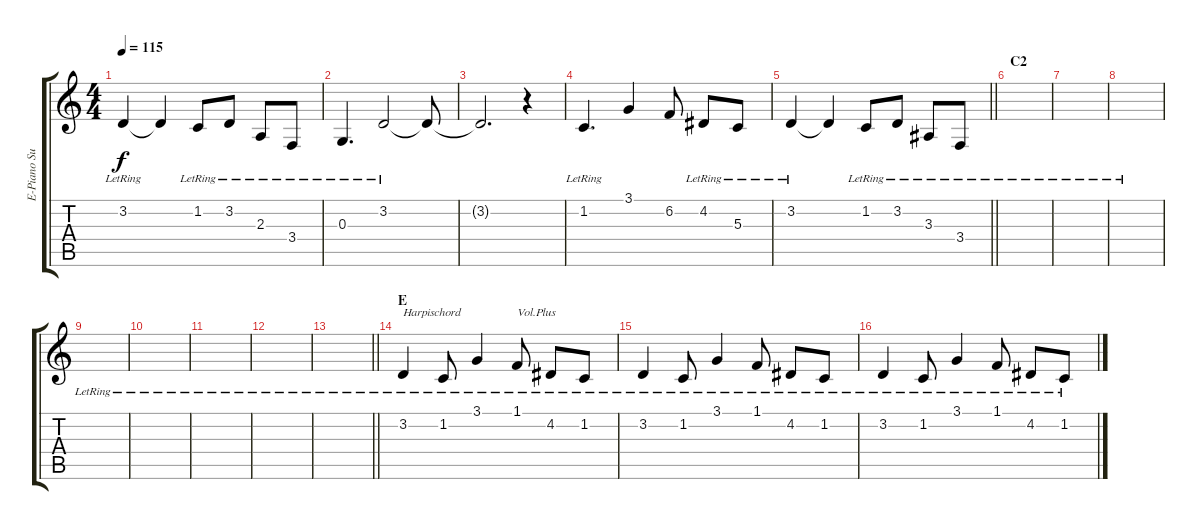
\track ("E-Piano Sustain" "E-Piano Su") {instrument honkytonkpiano}
\staff {score tabs}
\tuning (E4 B3 G3 D3 A2 E2) {hide}
\ts (4 4)
\tempo 115
\clef g2
\ks c
3.2{lr}.4{dy f} 3.2{t}.4 1.2{lr}.8 3.2{lr}.8 2.3{lr}.8 3.4{lr}.8 |
0.3{lr}.4{d} 3.2{lr}.2 3.2{t}.8 |
3.2{t}.2{d} r.4 |
1.2{lr}.4{d} 3.1.4 6.2.8 4.2{lr}.8 5.3{lr}.8 |
\barLineRight lightlight
3.2{lr}.4 3.2{t}.4 1.2{lr}.8 3.2{lr}.8 3.3{lr}.8 3.4{lr}.8 |
\section ("" "C2")
|
|
|
|
|
|
|
\barLineRight lightlight
|
\section ("" "E")
3.2{lr}.4{txt "Harpischord" volume 14 instrument harpsichord} 1.2{lr}.8 3.1{lr}.4 1.1{lr}.8{txt "Vol.Plus"} 4.2{lr}.8 1.2{lr}.8 |
3.2{lr}.4 1.2{lr}.8 3.1{lr}.4 1.1{lr}.8 4.2{lr}.8 1.2{lr}.8 |
3.2{lr}.4 1.2{lr}.8 3.1{lr}.4 1.1{lr}.8 4.2{lr}.8 1.2{lr}.8
